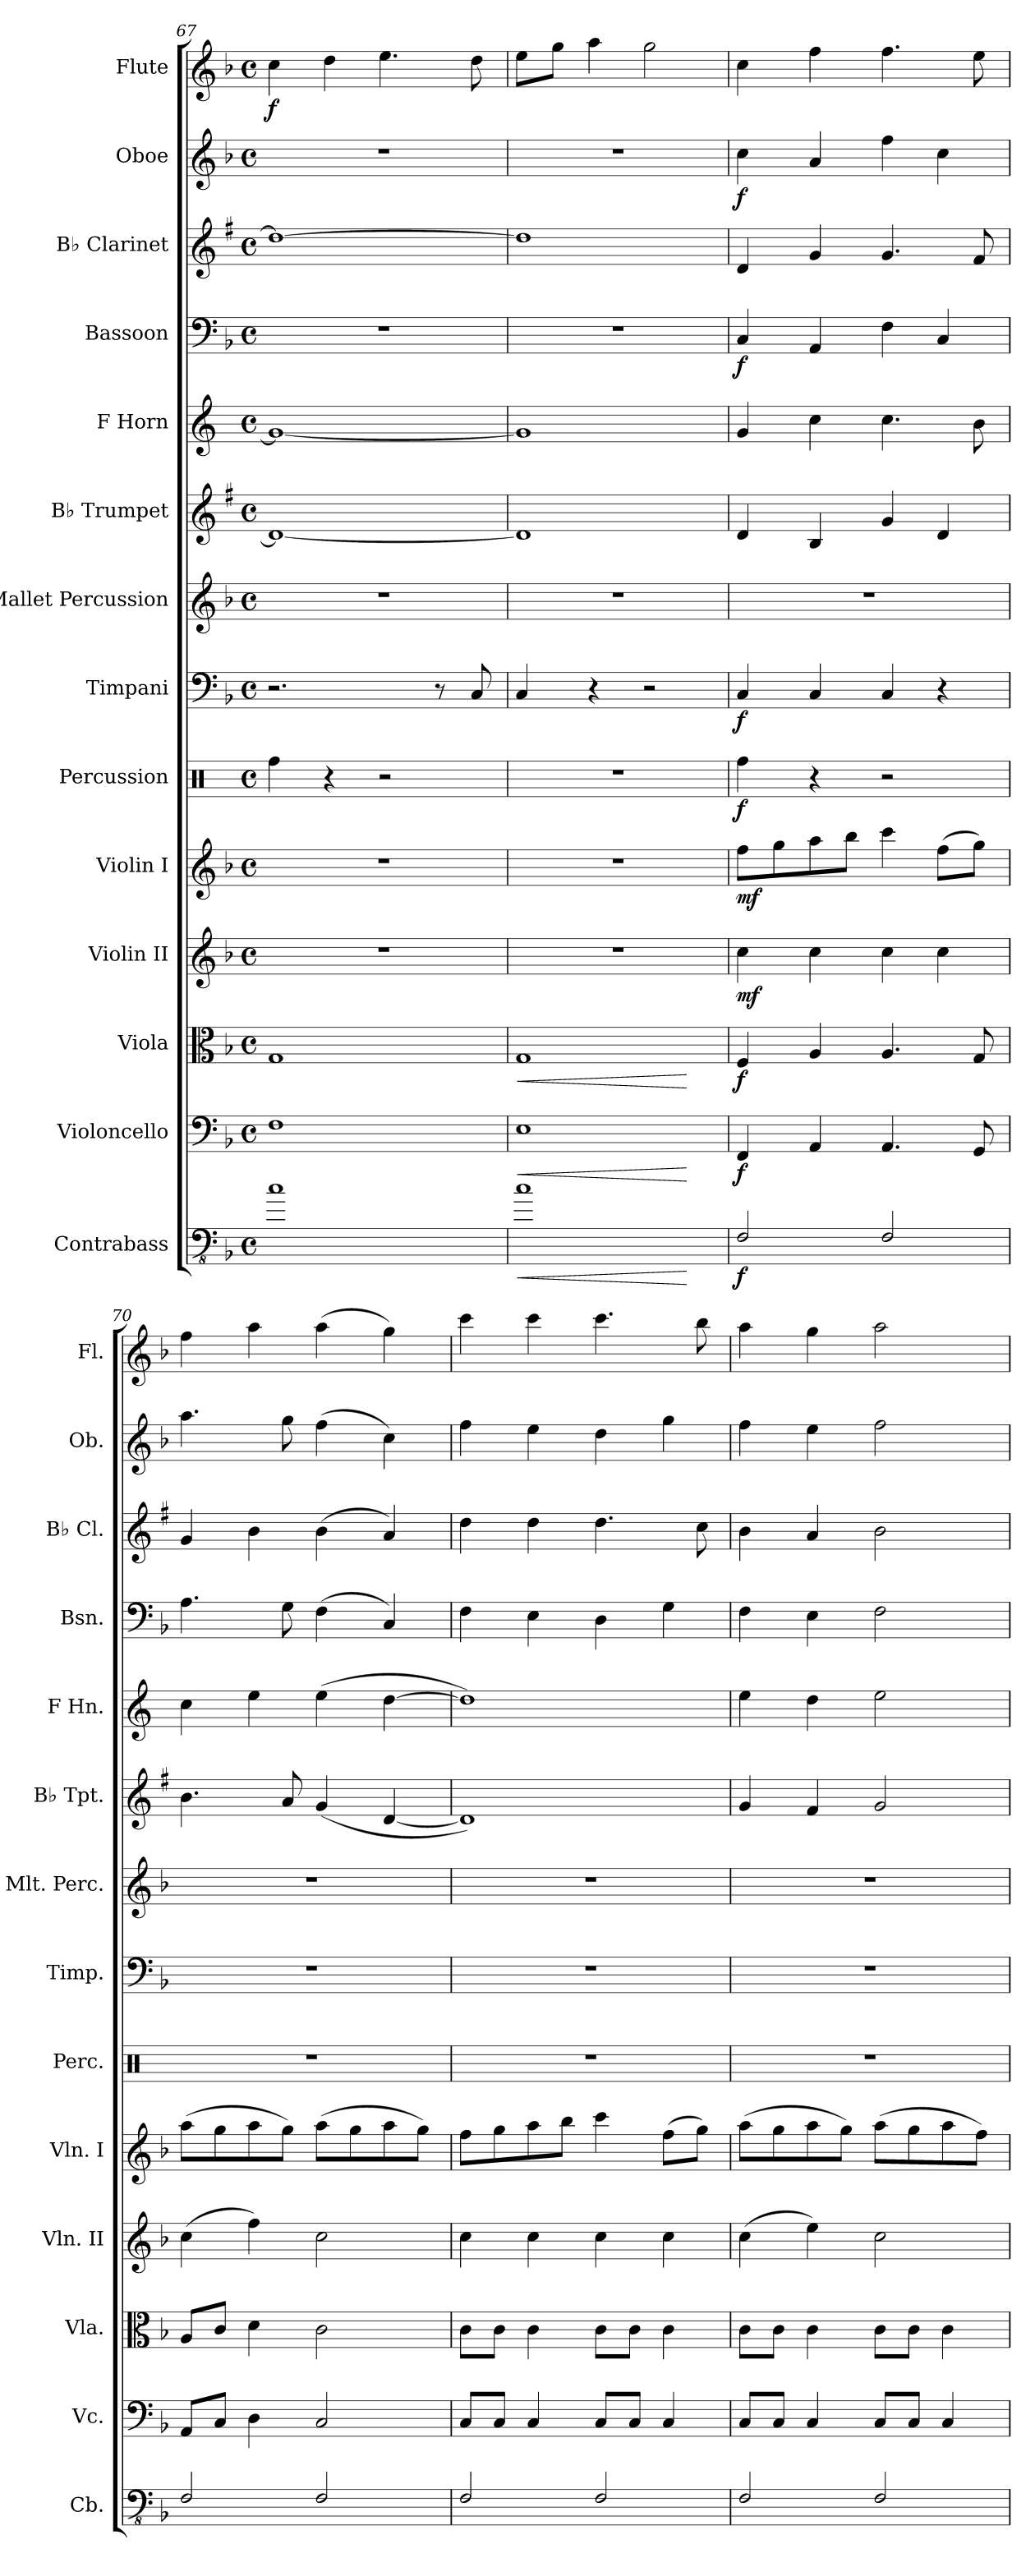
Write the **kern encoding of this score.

**kern	**dynam	**kern	**dynam	**kern	**dynam	**kern	**dynam	**kern	**dynam	**kern	**dynam	**kern	**dynam	**kern	**kern	**kern	**kern	**dynam	**kern	**kern	**dynam	**kern	**dynam
*part14	*part14	*part13	*part13	*part12	*part12	*part11	*part11	*part10	*part10	*part9	*part9	*part8	*part8	*part7	*part6	*part5	*part4	*part4	*part3	*part2	*part2	*part1	*part1
*staff14	*staff14	*staff13	*staff13	*staff12	*staff12	*staff11	*staff11	*staff10	*staff10	*staff9	*staff9	*staff8	*staff8	*staff7	*staff6	*staff5	*staff4	*staff4	*staff3	*staff2	*staff2	*staff1	*staff1
*I"Contrabass	*	*I"Violoncello	*	*I"Viola	*	*I"Violin II	*	*I"Violin I	*	*I"Percussion	*	*I"Timpani	*	*I"Mallet Percussion	*I"B♭ Trumpet	*I"F Horn	*I"Bassoon	*	*I"B♭ Clarinet	*I"Oboe	*	*I"Flute	*
*I'Cb.	*	*I'Vc.	*	*I'Vla.	*	*I'Vln. II	*	*I'Vln. I	*	*I'Perc.	*	*I'Timp.	*	*I'Mlt. Perc.	*I'B♭ Tpt.	*I'F Hn.	*I'Bsn.	*	*I'B♭ Cl.	*I'Ob.	*	*I'Fl.	*
*clefFv4	*	*clefF4	*	*clefC3	*	*clefG2	*	*clefG2	*	*clefX	*	*clefF4	*	*clefG2	*clefG2	*clefG2	*clefF4	*	*clefG2	*clefG2	*	*clefG2	*
*ITrd7c12	*	*	*	*	*	*	*	*	*	*	*	*	*	*ITrd-14c-24	*ITrd1c2	*ITrd4c7	*	*	*ITrd1c2	*	*	*	*
*k[b-]	*	*k[b-]	*	*k[b-]	*	*k[b-]	*	*k[b-]	*	*k[]	*	*k[b-]	*	*k[b-]	*k[b-]	*k[b-]	*k[b-]	*	*k[b-]	*k[b-]	*	*k[b-]	*
*M4/4	*	*M4/4	*	*M4/4	*	*M4/4	*	*M4/4	*	*M4/4	*	*M4/4	*	*M4/4	*M4/4	*M4/4	*M4/4	*	*M4/4	*M4/4	*	*M4/4	*
*met(c)	*	*met(c)	*	*met(c)	*	*met(c)	*	*met(c)	*	*met(c)	*	*met(c)	*	*met(c)	*met(c)	*met(c)	*met(c)	*	*met(c)	*met(c)	*	*met(c)	*
=67	=67	=67	=67	=67	=67	=67	=67	=67	=67	=67	=67	=67	=67	=67	=67	=67	=67	=67	=67	=67	=67	=67	=67
!	!	!	!	!	!	!	!	!	!	!	!	!	!	!	!	!	!	!	!	!	!	!	!LO:DY:b
1C	.	1F	.	1G	.	1r	.	1r	.	4Rff\	.	2.r	.	1r	1c_	1c_	1r	.	1cc_	1r	.	4cc\	f
.	.	.	.	.	.	.	.	.	.	4r	.	.	.	.	.	.	.	.	.	.	.	4dd\	.
.	.	.	.	.	.	.	.	.	.	2r	.	.	.	.	.	.	.	.	.	.	.	4.ee\	.
.	.	.	.	.	.	.	.	.	.	.	.	8r	.	.	.	.	.	.	.	.	.	.	.
.	.	.	.	.	.	.	.	.	.	.	.	8C/	.	.	.	.	.	.	.	.	.	8dd\	.
=68	=68	=68	=68	=68	=68	=68	=68	=68	=68	=68	=68	=68	=68	=68	=68	=68	=68	=68	=68	=68	=68	=68	=68
!	!LO:HP:b	!	!LO:HP:b	!	!LO:HP:b	!	!	!	!	!	!	!	!	!	!	!	!	!	!	!	!	!	!
1C	<	1E	<	1G	<	1r	.	1r	.	1r	.	4C/	.	1r	1c]	1c]	1r	.	1cc]	1r	.	8ee\L	.
.	.	.	.	.	.	.	.	.	.	.	.	.	.	.	.	.	.	.	.	.	.	8gg\J	.
.	.	.	.	.	.	.	.	.	.	.	.	4r	.	.	.	.	.	.	.	.	.	4aa\	.
.	.	.	.	.	.	.	.	.	.	.	.	2r	.	.	.	.	.	.	.	.	.	2gg\	.
.	[	.	[	.	[	.	.	.	.	.	.	.	.	.	.	.	.	.	.	.	.	.	.
=69	=69	=69	=69	=69	=69	=69	=69	=69	=69	=69	=69	=69	=69	=69	=69	=69	=69	=69	=69	=69	=69	=69	=69
!	!LO:DY:b	!	!LO:DY:b	!	!LO:DY:b	!	!LO:DY:b	!	!LO:DY:b	!	!LO:DY:b	!	!LO:DY:b	!	!	!	!	!LO:DY:b	!	!	!LO:DY:b	!	!
2FFF/	f	4FF/	f	4F/	f	4cc\	mf	8ff\L	mf	4Rff\	f	4C/	f	1r	4c/	4c/	4C/	f	4c/	4cc\	f	4cc\	.
.	.	.	.	.	.	.	.	8gg\	.	.	.	.	.	.	.	.	.	.	.	.	.	.	.
.	.	4AA/	.	4A/	.	4cc\	.	8aa\	.	4r	.	4C/	.	.	4A/	4f\	4AA/	.	4f/	4a/	.	4ff\	.
.	.	.	.	.	.	.	.	8bb-\J	.	.	.	.	.	.	.	.	.	.	.	.	.	.	.
2FFF/	.	4.AA/	.	4.A/	.	4cc\	.	4ccc\	.	2r	.	4C/	.	.	4f/	4.f\	4F\	.	4.f/	4ff\	.	4.ff\	.
.	.	.	.	.	.	4cc\	.	(8ff\L	.	.	.	4r	.	.	4c/	.	4C/	.	.	4cc\	.	.	.
.	.	8GG/	.	8G/	.	.	.	8gg\J)	.	.	.	.	.	.	.	8e\	.	.	8e/	.	.	8ee\	.
=70	=70	=70	=70	=70	=70	=70	=70	=70	=70	=70	=70	=70	=70	=70	=70	=70	=70	=70	=70	=70	=70	=70	=70
2FFF/	.	8AA/L	.	8A/L	.	(4cc\	.	(8aa\L	.	1r	.	1r	.	1r	4.a\	4f\	4.A\	.	4f/	4.aa\	.	4ff\	.
.	.	8C/J	.	8c/J	.	.	.	8gg\	.	.	.	.	.	.	.	.	.	.	.	.	.	.	.
.	.	4D\	.	4d\	.	4ff\)	.	8aa\	.	.	.	.	.	.	.	4a\	.	.	4a\	.	.	4aa\	.
.	.	.	.	.	.	.	.	8gg\J)	.	.	.	.	.	.	8g/	.	8G\	.	.	8gg\	.	.	.
2FFF/	.	2C/	.	2c\	.	2cc\	.	(8aa\L	.	.	.	.	.	.	(4f/	(4a\	(4F\	.	(4a\	(4ff\	.	(4aa\	.
.	.	.	.	.	.	.	.	8gg\	.	.	.	.	.	.	.	.	.	.	.	.	.	.	.
.	.	.	.	.	.	.	.	8aa\	.	.	.	.	.	.	[4c/	[4g\	4C/)	.	4g/)	4cc\)	.	4gg\)	.
.	.	.	.	.	.	.	.	8gg\J)	.	.	.	.	.	.	.	.	.	.	.	.	.	.	.
=71	=71	=71	=71	=71	=71	=71	=71	=71	=71	=71	=71	=71	=71	=71	=71	=71	=71	=71	=71	=71	=71	=71	=71
2FFF/	.	8C/L	.	8c\L	.	4cc\	.	8ff\L	.	1r	.	1r	.	1r	1c])	1g])	4F\	.	4cc\	4ff\	.	4ccc\	.
.	.	8C/J	.	8c\J	.	.	.	8gg\	.	.	.	.	.	.	.	.	.	.	.	.	.	.	.
.	.	4C/	.	4c\	.	4cc\	.	8aa\	.	.	.	.	.	.	.	.	4E\	.	4cc\	4ee\	.	4ccc\	.
.	.	.	.	.	.	.	.	8bb-\J	.	.	.	.	.	.	.	.	.	.	.	.	.	.	.
2FFF/	.	8C/L	.	8c\L	.	4cc\	.	4ccc\	.	.	.	.	.	.	.	.	4D\	.	4.cc\	4dd\	.	4.ccc\	.
.	.	8C/J	.	8c\J	.	.	.	.	.	.	.	.	.	.	.	.	.	.	.	.	.	.	.
.	.	4C/	.	4c\	.	4cc\	.	(8ff\L	.	.	.	.	.	.	.	.	4G\	.	.	4gg\	.	.	.
.	.	.	.	.	.	.	.	8gg\J)	.	.	.	.	.	.	.	.	.	.	8b-\	.	.	8bb-\	.
=72	=72	=72	=72	=72	=72	=72	=72	=72	=72	=72	=72	=72	=72	=72	=72	=72	=72	=72	=72	=72	=72	=72	=72
2FFF/	.	8C/L	.	8c\L	.	(4cc\	.	(8aa\L	.	1r	.	1r	.	1r	4f/	4a\	4F\	.	4a\	4ff\	.	4aa\	.
.	.	8C/J	.	8c\J	.	.	.	8gg\	.	.	.	.	.	.	.	.	.	.	.	.	.	.	.
.	.	4C/	.	4c\	.	4ee\)	.	8aa\	.	.	.	.	.	.	4e/	4g\	4E\	.	4g/	4ee\	.	4gg\	.
.	.	.	.	.	.	.	.	8gg\J)	.	.	.	.	.	.	.	.	.	.	.	.	.	.	.
2FFF/	.	8C/L	.	8c\L	.	2cc\	.	(8aa\L	.	.	.	.	.	.	2f/	2a\	2F\	.	2a\	2ff\	.	2aa\	.
.	.	8C/J	.	8c\J	.	.	.	8gg\	.	.	.	.	.	.	.	.	.	.	.	.	.	.	.
.	.	4C/	.	4c\	.	.	.	8aa\	.	.	.	.	.	.	.	.	.	.	.	.	.	.	.
.	.	.	.	.	.	.	.	8ff\J)	.	.	.	.	.	.	.	.	.	.	.	.	.	.	.
=	=	=	=	=	=	=	=	=	=	=	=	=	=	=	=	=	=	=	=	=	=	=	=
*-	*-	*-	*-	*-	*-	*-	*-	*-	*-	*-	*-	*-	*-	*-	*-	*-	*-	*-	*-	*-	*-	*-	*-
